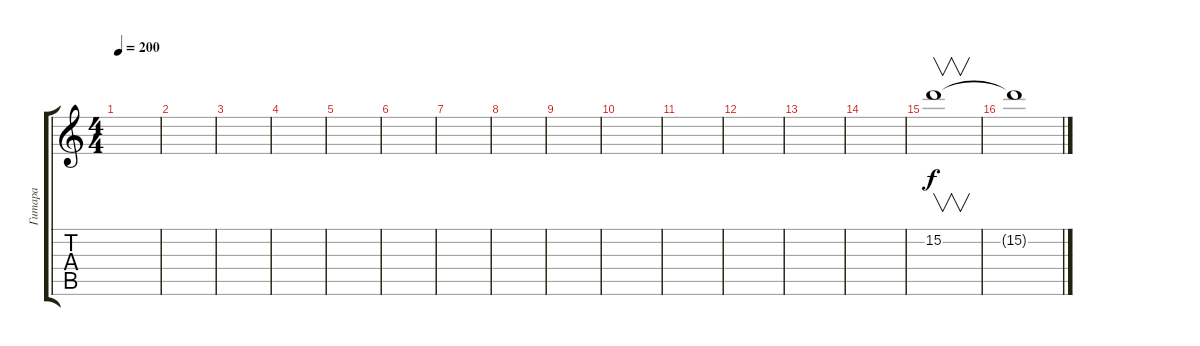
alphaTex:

\track ("Гитара" "Гитара") {instrument distortionguitar}
\staff {score tabs}
\tuning (E4 B3 G3 D3 A2 E2) {hide}
\ts (4 4)
\tempo 200
\clef g2
\ks c
|
|
|
|
|
|
|
|
|
|
|
|
|
|
15.2.1{v} |
15.2{t}.1
